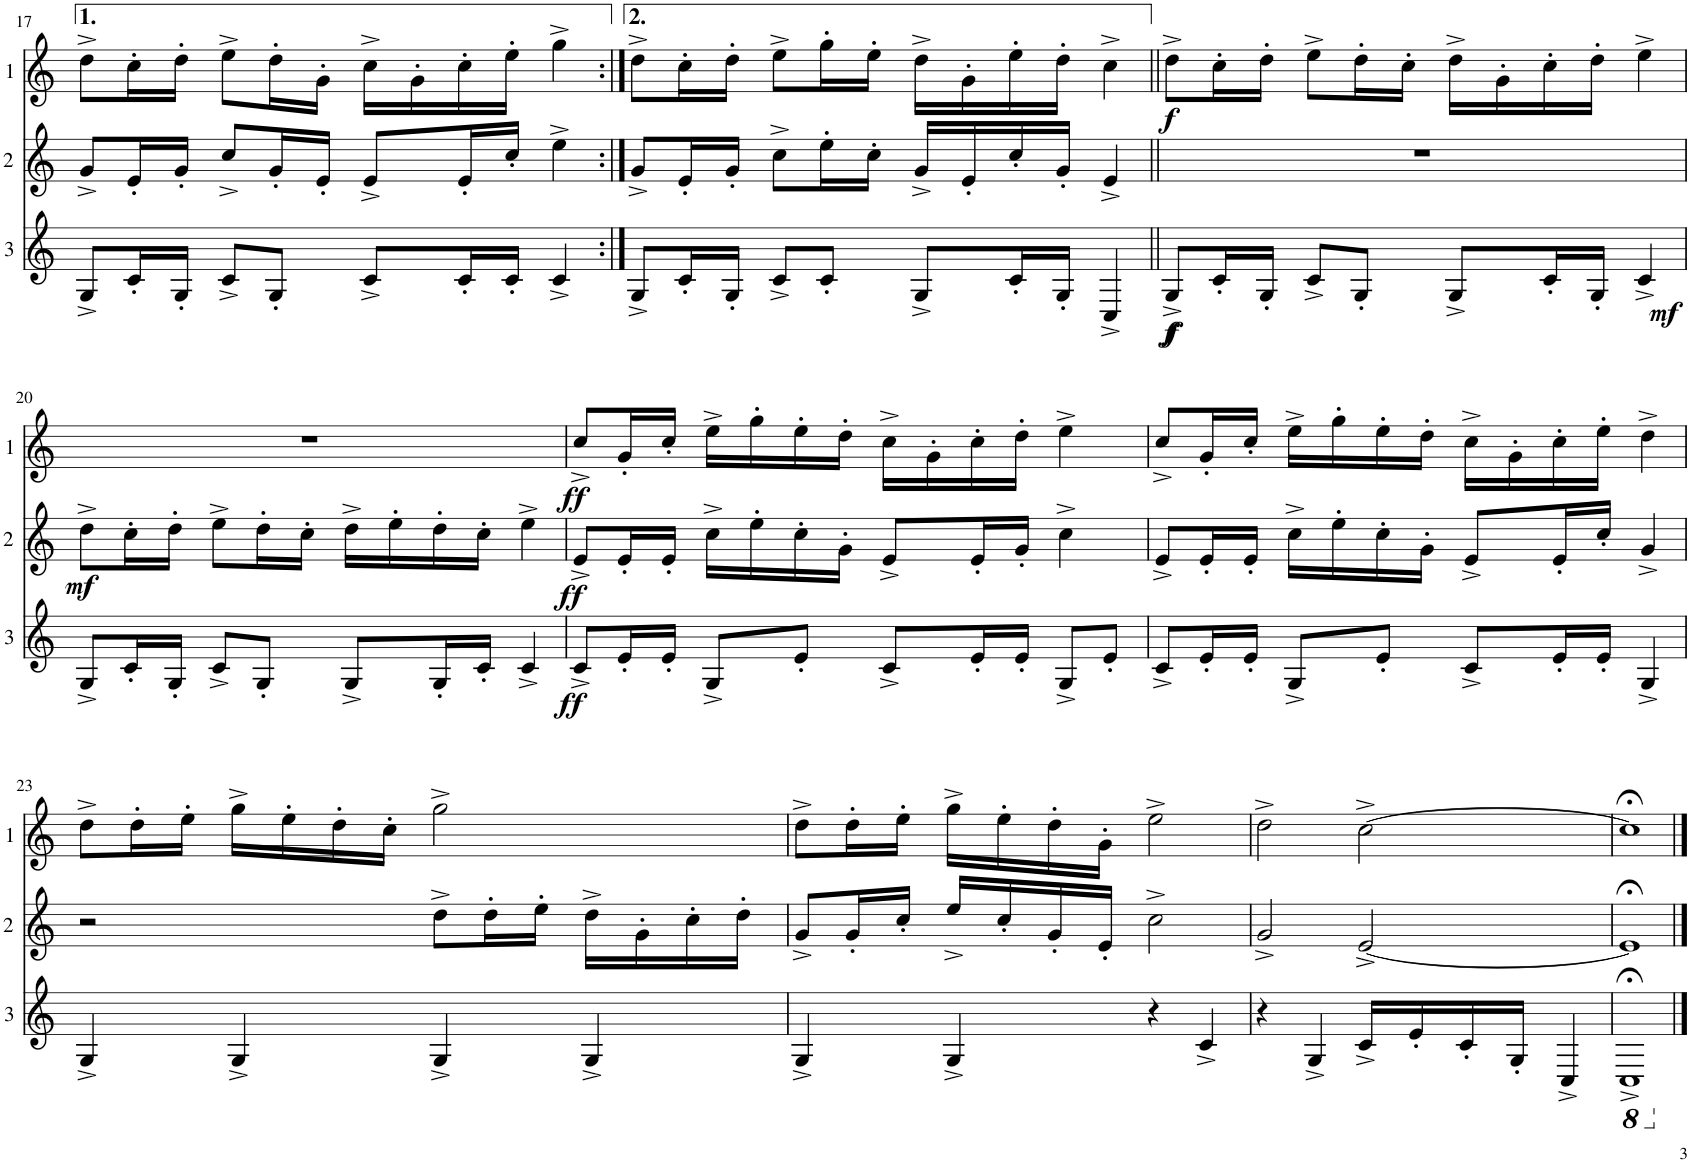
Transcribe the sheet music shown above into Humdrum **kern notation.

**kern	**dynam	**kern	**dynam	**kern	**dynam
*part3	*part3	*part2	*part2	*part1	*part1
*staff3	*staff3	*staff2	*staff2	*staff1	*staff1
*I"Cor 3	*	*I"Cor 2	*	*I"Cor 1	*
!!LO:PB:g=z
*clefG2	*	*clefG2	*	*clefG2	*
*Trd4c7	*	*Trd4c7	*	*Trd4c7	*
*k[]	*	*k[]	*	*k[]	*
*M4/4	*	*M4/4	*	*M4/4	*
=17	=17	=17	=17	=17	=17
8G^/L	.	8g^/L	.	8dd^\L	.
16c'/L	.	16e'/L	.	16cc'\L	.
16G'/JJ	.	16g'/JJ	.	16dd'\JJ	.
8c^/L	.	8cc^/L	.	8ee^\L	.
8G'/J	.	16g'/L	.	16dd'\L	.
.	.	16e'/JJ	.	16g'\JJ	.
8c^/L	.	8e^/L	.	16cc^\LL	.
.	.	.	.	16g'\	.
16c'/L	.	16e'/L	.	16cc'\	.
16c'/JJ	.	16cc'/JJ	.	16ee'\JJ	.
4c^/	.	4ee^\	.	4gg^\	.
=18:|!	=18:|!	=18:|!	=18:|!	=18:|!	=18:|!
8G^/L	.	8g^/L	.	8dd^\L	.
16c'/L	.	16e'/L	.	16cc'\L	.
16G'/JJ	.	16g'/JJ	.	16dd'\JJ	.
8c^/L	.	8cc^\L	.	8ee^\L	.
8c'/J	.	16ee'\L	.	16gg'\L	.
.	.	16cc'\JJ	.	16ee'\JJ	.
8G^/L	.	16g^/LL	.	16dd^\LL	.
.	.	16e'/	.	16g'\	.
16c'/L	.	16cc'/	.	16ee'\	.
16G'/JJ	.	16g'/JJ	.	16dd'\JJ	.
4C^/	.	4e^/	.	4cc^\	.
=19||	=19||	=19||	=19||	=19||	=19||
!	!LO:DY:b	!	!	!	!
!	!LO:DY:n=1:b	!	!	!	!LO:DY:b
8G^/L	f f	1r	.	8dd^\L	f
16c'/L	.	.	.	16cc'\L	.
16G'/JJ	.	.	.	16dd'\JJ	.
8c^/L	.	.	.	8ee^\L	.
8G'/J	.	.	.	16dd'\L	.
.	.	.	.	16cc'\JJ	.
8G^/L	.	.	.	16dd^\LL	.
.	.	.	.	16g'\	.
16c'/L	.	.	.	16cc'\	.
16G'/JJ	.	.	.	16dd'\JJ	.
!	!LO:DY:n=2:b	!	!	!	!
4c^/	mf	.	.	4ee^\	.
!!LO:LB:g=z
=20	=20	=20	=20	=20	=20
!	!	!	!LO:DY:b	!	!
8G^/L	.	8dd^\L	mf	1r	.
16c'/L	.	16cc'\L	.	.	.
16G'/JJ	.	16dd'\JJ	.	.	.
8c^/L	.	8ee^\L	.	.	.
8G'/J	.	16dd'\L	.	.	.
.	.	16cc'\JJ	.	.	.
8G^/L	.	16dd^\LL	.	.	.
.	.	16ee'\	.	.	.
16G'/L	.	16dd'\	.	.	.
16c'/JJ	.	16cc'\JJ	.	.	.
4c^/	.	4ee^\	.	.	.
=21	=21	=21	=21	=21	=21
!	!LO:DY:b	!	!LO:DY:b	!	!LO:DY:b
8c^/L	ff	8e^/L	ff	8cc^/L	ff
16e'/L	.	16e'/L	.	16g'/L	.
16e'/JJ	.	16e'/JJ	.	16cc'/JJ	.
8G^/L	.	16cc^\LL	.	16ee^\LL	.
.	.	16ee'\	.	16gg'\	.
8e'/J	.	16cc'\	.	16ee'\	.
.	.	16g'\JJ	.	16dd'\JJ	.
8c^/L	.	8e^/L	.	16cc^\LL	.
.	.	.	.	16g'\	.
16e'/L	.	16e'/L	.	16cc'\	.
16e'/JJ	.	16g'/JJ	.	16dd'\JJ	.
8G^/L	.	4cc^\	.	4ee^\	.
8e'/J	.	.	.	.	.
=22	=22	=22	=22	=22	=22
8c^/L	.	8e^/L	.	8cc^/L	.
16e'/L	.	16e'/L	.	16g'/L	.
16e'/JJ	.	16e'/JJ	.	16cc'/JJ	.
8G^/L	.	16cc^\LL	.	16ee^\LL	.
.	.	16ee'\	.	16gg'\	.
8e'/J	.	16cc'\	.	16ee'\	.
.	.	16g'\JJ	.	16dd'\JJ	.
8c^/L	.	8e^/L	.	16cc^\LL	.
.	.	.	.	16g'\	.
16e'/L	.	16e'/L	.	16cc'\	.
16e'/JJ	.	16cc'/JJ	.	16ee'\JJ	.
4G^/	.	4g^/	.	4dd^\	.
!!LO:LB:g=z
=23	=23	=23	=23	=23	=23
4G^/	.	2r	.	8dd^\L	.
.	.	.	.	16dd'\L	.
.	.	.	.	16ee'\JJ	.
4G^/	.	.	.	16gg^\LL	.
.	.	.	.	16ee'\	.
.	.	.	.	16dd'\	.
.	.	.	.	16cc'\JJ	.
4G^/	.	8dd^\L	.	2gg^\	.
.	.	16dd'\L	.	.	.
.	.	16ee'\JJ	.	.	.
4G^/	.	16dd^\LL	.	.	.
.	.	16g'\	.	.	.
.	.	16cc'\	.	.	.
.	.	16dd'\JJ	.	.	.
=24	=24	=24	=24	=24	=24
4G^/	.	8g^/L	.	8dd^\L	.
.	.	16g'/L	.	16dd'\L	.
.	.	16cc'/JJ	.	16ee'\JJ	.
4G^/	.	16ee^/LL	.	16gg^\LL	.
.	.	16cc'/	.	16ee'\	.
.	.	16g'/	.	16dd'\	.
.	.	16e'/JJ	.	16g'\JJ	.
4r	.	2cc^\	.	2ee^\	.
4c^/	.	.	.	.	.
=25	=25	=25	=25	=25	=25
4r	.	2g^/	.	2dd^\	.
4G^/	.	.	.	.	.
16c^/LL	.	[2e^/	.	[2cc^\	.
16e'/	.	.	.	.	.
16c'/	.	.	.	.	.
16G'/JJ	.	.	.	.	.
4C^/	.	.	.	.	.
=26	=26	=26	=26	=26	=26
*8ba	*	*	*	*	*
1CC;<^	.	1e;<]	.	1cc;<]	.
*X8ba	*	*	*	*	*
==	==	==	==	==	==
*-	*-	*-	*-	*-	*-
